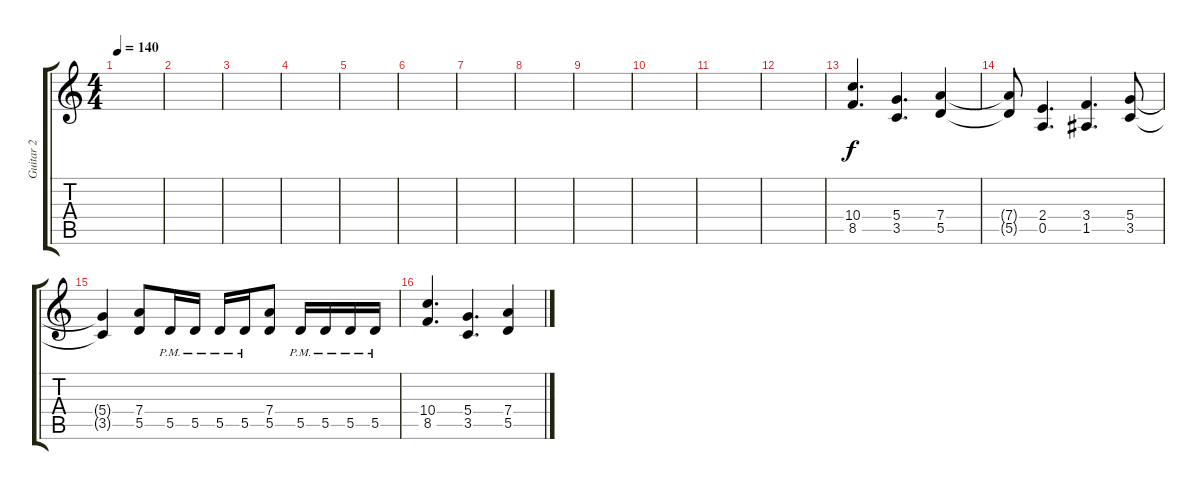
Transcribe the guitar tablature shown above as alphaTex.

\track ("Guitar 2" "Guitar 2") {instrument distortionguitar}
\staff {score tabs}
\tuning (E4 B3 G3 D3 A2 E2) {hide}
\ts (4 4)
\tempo 140
\clef g2
\ks c
|
|
|
|
|
|
|
|
|
|
|
|
(10.4 8.5).4{d volume 8 balance 3} (5.4 3.5).4{d} (7.4 5.5).4 |
(7.4{t} 5.5{t}).8 (2.4 0.5).4{d} (3.4 1.5).4{d} (5.4 3.5).8 |
(5.4{t} 3.5{t}).4 (7.4 5.5).8 5.5{pm}.16 5.5{pm}.16 5.5{pm}.16 5.5{pm}.16 (7.4 5.5).8 5.5{pm}.16 5.5{pm}.16 5.5{pm}.16 5.5{pm}.16 |
(10.4 8.5).4{d} (5.4 3.5).4{d} (7.4 5.5).4
